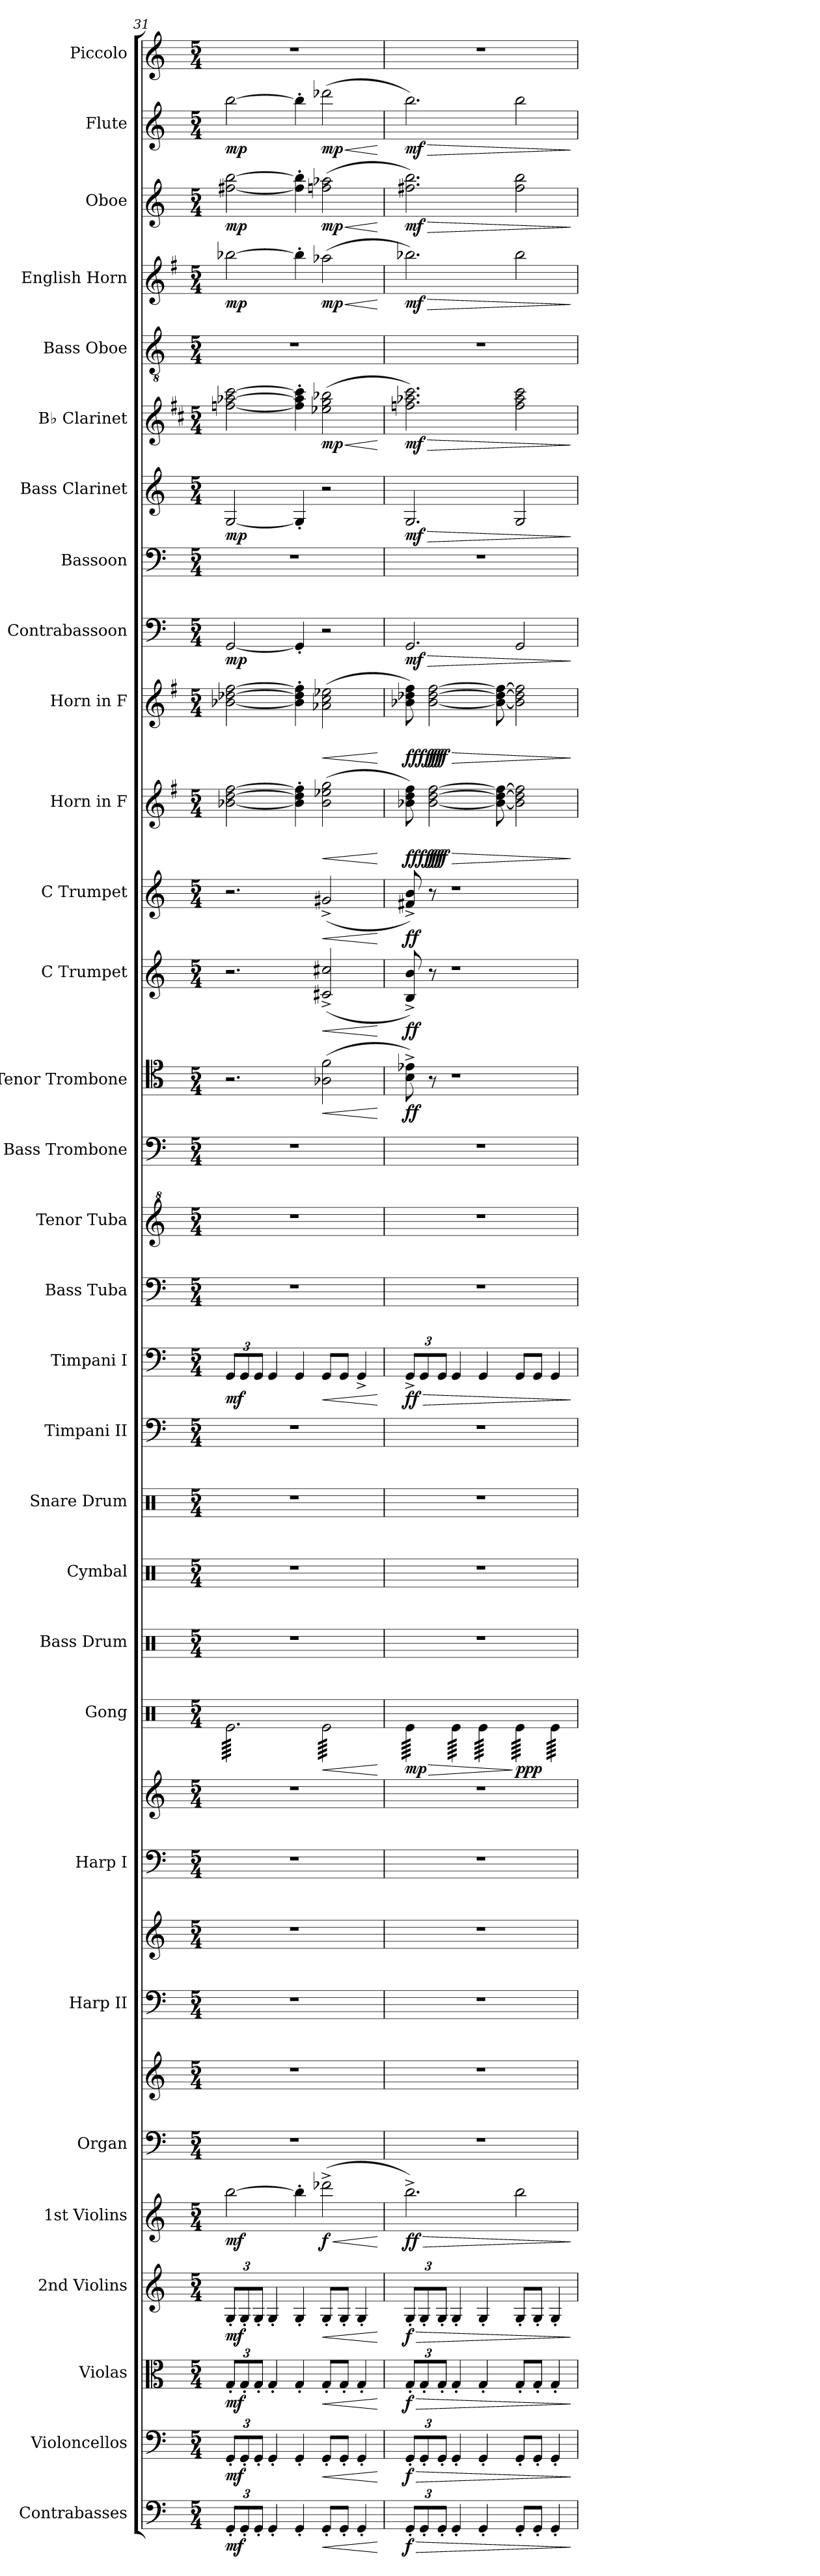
**kern	**dynam	**kern	**dynam	**kern	**dynam	**kern	**dynam	**kern	**dynam	**kern	**kern	**kern	**kern	**kern	**kern	**kern	**dynam	**kern	**kern	**kern	**kern	**kern	**dynam	**kern	**kern	**kern	**kern	**dynam	**kern	**dynam	**kern	**dynam	**kern	**dynam	**kern	**dynam	**kern	**dynam	**kern	**kern	**dynam	**kern	**dynam	**kern	**kern	**dynam	**kern	**dynam	**kern	**dynam	**kern
*part31	*part31	*part30	*part30	*part29	*part29	*part28	*part28	*part27	*part27	*part26	*part26	*part25	*part25	*part24	*part24	*part23	*part23	*part22	*part21	*part20	*part19	*part18	*part18	*part17	*part16	*part15	*part14	*part14	*part13	*part13	*part12	*part12	*part11	*part11	*part10	*part10	*part9	*part9	*part8	*part7	*part7	*part6	*part6	*part5	*part4	*part4	*part3	*part3	*part2	*part2	*part1
*staff34	*staff34	*staff33	*staff33	*staff32	*staff32	*staff31	*staff31	*staff30	*staff30	*staff29	*staff28	*staff27	*staff26	*staff25	*staff24	*staff23	*staff23	*staff22	*staff21	*staff20	*staff19	*staff18	*staff18	*staff17	*staff16	*staff15	*staff14	*staff14	*staff13	*staff13	*staff12	*staff12	*staff11	*staff11	*staff10	*staff10	*staff9	*staff9	*staff8	*staff7	*staff7	*staff6	*staff6	*staff5	*staff4	*staff4	*staff3	*staff3	*staff2	*staff2	*staff1
*I"Contrabasses	*	*I"Violoncellos	*	*I"Violas	*	*I"2nd Violins	*	*I"1st Violins	*	*I"Organ	*	*I"Harp II	*	*I"Harp I	*	*I"Gong	*	*I"Bass Drum	*I"Cymbal	*I"Snare Drum	*I"Timpani II	*I"Timpani I	*	*I"Bass Tuba	*I"Tenor Tuba	*I"Bass Trombone	*I"Tenor Trombone	*	*I"C Trumpet	*	*I"C Trumpet	*	*I"Horn in F	*	*I"Horn in F	*	*I"Contrabassoon	*	*I"Bassoon	*I"Bass Clarinet	*	*I"B♭ Clarinet	*	*I"Bass Oboe	*I"English Horn	*	*I"Oboe	*	*I"Flute	*	*I"Piccolo
*I'Cbs.	*	*I'Vcs.	*	*I'Vlas.	*	*I'Vlns.	*	*I'Vlns.	*	*I'Org.	*	*I'Hrp.	*	*I'Hrp.	*	*	*	*I'B. Dr.	*I'Cym.	*I'Sn. Dr.	*I'Timp.	*I'Timp.	*	*I'Tba.	*	*I'B. Tbn.	*I'T. Tbn.	*	*I'C Tpt.	*	*I'C Tpt.	*	*	*	*	*	*I'Cbsn.	*	*I'Bsn.	*I'B. Cl.	*	*I'B♭ Cl.	*	*	*I'E. Hn.	*	*I'Ob.	*	*I'Fl.	*	*I'Picc.
*clefF4	*	*clefF4	*	*clefC3	*	*clefG2	*	*clefG2	*	*clefF4	*clefG2	*clefF4	*clefG2	*clefF4	*clefG2	*clefX	*	*clefX	*clefX	*clefX	*clefF4	*clefF4	*	*clefF4	*clefG^2	*clefF4	*clefC4	*	*clefG2	*	*clefG2	*	*clefG2	*	*clefG2	*	*clefF4	*	*clefF4	*clefG2	*	*clefG2	*	*clefGv2	*clefG2	*	*clefG2	*	*clefG2	*	*clefG2
*ITrd7c12	*	*	*	*	*	*	*	*	*	*	*	*	*	*	*	*	*	*	*	*	*	*	*	*	*ITrd15c26	*	*	*	*	*	*	*	*ITrd4c7	*	*ITrd4c7	*	*ITrd7c12	*	*	*ITrd8c14	*	*ITrd1c2	*	*	*ITrd4c7	*	*	*	*	*	*ITrd-7c-12
*k[]	*	*k[]	*	*k[]	*	*k[]	*	*k[]	*	*k[]	*k[]	*k[]	*k[]	*k[]	*k[]	*k[]	*	*k[]	*k[]	*k[]	*k[]	*k[]	*	*k[]	*k[]	*k[]	*k[]	*	*k[]	*	*k[]	*	*k[]	*	*k[]	*	*k[]	*	*k[]	*k[]	*	*k[]	*	*k[]	*k[]	*	*k[]	*	*k[]	*	*k[]
*M5/4	*	*M5/4	*	*M5/4	*	*M5/4	*	*M5/4	*	*M5/4	*M5/4	*M5/4	*M5/4	*M5/4	*M5/4	*M5/4	*	*M5/4	*M5/4	*M5/4	*M5/4	*M5/4	*	*M5/4	*M5/4	*M5/4	*M5/4	*	*M5/4	*	*M5/4	*	*M5/4	*	*M5/4	*	*M5/4	*	*M5/4	*M5/4	*	*M5/4	*	*M5/4	*M5/4	*	*M5/4	*	*M5/4	*	*M5/4
*Xbrackettup	*	*Xbrackettup	*	*Xbrackettup	*	*Xbrackettup	*	*	*	*	*	*	*	*	*	*	*	*	*	*	*	*Xbrackettup	*	*	*	*	*	*	*	*	*	*	*	*	*	*	*	*	*	*	*	*	*	*	*	*	*	*	*	*	*
=31	=31	=31	=31	=31	=31	=31	=31	=31	=31	=31	=31	=31	=31	=31	=31	=31	=31	=31	=31	=31	=31	=31	=31	=31	=31	=31	=31	=31	=31	=31	=31	=31	=31	=31	=31	=31	=31	=31	=31	=31	=31	=31	=31	=31	=31	=31	=31	=31	=31	=31	=31
!	!LO:DY:b	!	!LO:DY:b	!	!LO:DY:b	!	!LO:DY:b	!	!LO:DY:b	!	!	!	!	!	!	!	!	!	!	!	!	!	!LO:DY:b	!	!	!	!	!	!	!	!	!	!	!LO:DY:b	!	!	!	!	!	!	!	!	!	!	!	!	!	!	!	!	!
!	!	!	!	!	!	!	!	!	!	!	!	!	!	!	!	!	!	!	!	!	!	!	!	!	!	!	!	!	!	!	!	!	!	!LO:DY:n=1:b	!	!	!	!	!	!	!	!	!	!	!	!	!	!	!	!	!
!	!	!	!	!	!	!	!	!	!	!	!	!	!	!	!	!	!	!	!	!	!	!	!	!	!	!	!	!	!	!	!	!	!	!LO:DY:n=2:b	!	!LO:DY:b	!	!	!	!	!	!	!	!	!	!	!	!	!	!	!
!	!	!	!	!	!	!	!	!	!	!	!	!	!	!	!	!	!	!	!	!	!	!	!	!	!	!	!	!	!	!	!	!	!	!	!	!LO:DY:n=1:b	!	!	!	!	!	!	!	!	!	!	!	!	!	!	!
!	!	!	!	!	!	!	!	!	!	!	!	!	!	!	!	!	!	!	!	!	!	!	!	!	!	!	!	!	!	!	!	!	!	!	!	!LO:DY:n=2:b	!	!LO:DY:b	!	!	!LO:DY:b	!	!LO:DY:b	!	!	!	!	!	!	!	!
!	!	!	!	!	!	!	!	!	!	!	!	!	!	!	!	!	!	!	!	!	!	!	!	!	!	!	!	!	!	!	!	!	!	!	!	!	!	!	!	!	!	!	!LO:DY:n=1:b	!	!	!	!	!	!	!	!
!	!	!	!	!	!	!	!	!	!	!	!	!	!	!	!	!	!	!	!	!	!	!	!	!	!	!	!	!	!	!	!	!	!	!	!	!	!	!	!	!	!	!	!LO:DY:n=2:b	!	!	!LO:DY:b	!	!LO:DY:b	!	!LO:DY:b	!
*	*	*	*	*	*	*	*	*	*	*	*	*	*	*	*	*tremolo	*	*	*	*	*	*	*	*	*	*	*	*	*	*	*	*	*	*	*	*	*	*	*	*	*	*	*	*	*	*	*	*	*	*	*
12GGG'/L	mf	12GG'/L	mf	12G'/L	mf	12G'/L	mf	[2bb\	mf	4%5r	4%5r	4%5r	4%5r	4%5r	4%5r	64Re\LLLL	.	4%5r	4%5r	4%5r	4%5r	12GG/L	mf	4%5r	4%5r	4%5r	2.r	.	2.r	.	2.r	.	[2e-X\ [2g\ [2b\	mf mf mf	[2e-X\ [2g-X\ [2b\	mf mf mf	[2GGG/	mp	4%5r	[2GG/	mp	[2ee-X\ [2gg-X\ [2bb\	mp mp mp	4%5r	[2ee-X\	mp	[2ff#X\ [2bb\	mp	[2bb\	mp	4%5r
.	.	.	.	.	.	.	.	.	.	.	.	.	.	.	.	64Re\	.	.	.	.	.	.	.	.	.	.	.	.	.	.	.	.	.	.	.	.	.	.	.	.	.	.	.	.	.	.	.	.	.	.	.
.	.	.	.	.	.	.	.	.	.	.	.	.	.	.	.	64Re\	.	.	.	.	.	.	.	.	.	.	.	.	.	.	.	.	.	.	.	.	.	.	.	.	.	.	.	.	.	.	.	.	.	.	.
.	.	.	.	.	.	.	.	.	.	.	.	.	.	.	.	64Re\	.	.	.	.	.	.	.	.	.	.	.	.	.	.	.	.	.	.	.	.	.	.	.	.	.	.	.	.	.	.	.	.	.	.	.
.	.	.	.	.	.	.	.	.	.	.	.	.	.	.	.	64Re\	.	.	.	.	.	.	.	.	.	.	.	.	.	.	.	.	.	.	.	.	.	.	.	.	.	.	.	.	.	.	.	.	.	.	.
.	.	.	.	.	.	.	.	.	.	.	.	.	.	.	.	64Re\	.	.	.	.	.	.	.	.	.	.	.	.	.	.	.	.	.	.	.	.	.	.	.	.	.	.	.	.	.	.	.	.	.	.	.
12GGG'/	.	12GG'/	.	12G'/	.	12G'/	.	.	.	.	.	.	.	.	.	.	.	.	.	.	.	12GG/	.	.	.	.	.	.	.	.	.	.	.	.	.	.	.	.	.	.	.	.	.	.	.	.	.	.	.	.	.
.	.	.	.	.	.	.	.	.	.	.	.	.	.	.	.	64Re\	.	.	.	.	.	.	.	.	.	.	.	.	.	.	.	.	.	.	.	.	.	.	.	.	.	.	.	.	.	.	.	.	.	.	.
.	.	.	.	.	.	.	.	.	.	.	.	.	.	.	.	64Re\	.	.	.	.	.	.	.	.	.	.	.	.	.	.	.	.	.	.	.	.	.	.	.	.	.	.	.	.	.	.	.	.	.	.	.
.	.	.	.	.	.	.	.	.	.	.	.	.	.	.	.	64Re\	.	.	.	.	.	.	.	.	.	.	.	.	.	.	.	.	.	.	.	.	.	.	.	.	.	.	.	.	.	.	.	.	.	.	.
.	.	.	.	.	.	.	.	.	.	.	.	.	.	.	.	64Re\	.	.	.	.	.	.	.	.	.	.	.	.	.	.	.	.	.	.	.	.	.	.	.	.	.	.	.	.	.	.	.	.	.	.	.
.	.	.	.	.	.	.	.	.	.	.	.	.	.	.	.	64Re\	.	.	.	.	.	.	.	.	.	.	.	.	.	.	.	.	.	.	.	.	.	.	.	.	.	.	.	.	.	.	.	.	.	.	.
12GGG'/J	.	12GG'/J	.	12G'/J	.	12G'/J	.	.	.	.	.	.	.	.	.	.	.	.	.	.	.	12GG/J	.	.	.	.	.	.	.	.	.	.	.	.	.	.	.	.	.	.	.	.	.	.	.	.	.	.	.	.	.
.	.	.	.	.	.	.	.	.	.	.	.	.	.	.	.	64Re\	.	.	.	.	.	.	.	.	.	.	.	.	.	.	.	.	.	.	.	.	.	.	.	.	.	.	.	.	.	.	.	.	.	.	.
.	.	.	.	.	.	.	.	.	.	.	.	.	.	.	.	64Re\	.	.	.	.	.	.	.	.	.	.	.	.	.	.	.	.	.	.	.	.	.	.	.	.	.	.	.	.	.	.	.	.	.	.	.
.	.	.	.	.	.	.	.	.	.	.	.	.	.	.	.	64Re\	.	.	.	.	.	.	.	.	.	.	.	.	.	.	.	.	.	.	.	.	.	.	.	.	.	.	.	.	.	.	.	.	.	.	.
.	.	.	.	.	.	.	.	.	.	.	.	.	.	.	.	64Re\	.	.	.	.	.	.	.	.	.	.	.	.	.	.	.	.	.	.	.	.	.	.	.	.	.	.	.	.	.	.	.	.	.	.	.
.	.	.	.	.	.	.	.	.	.	.	.	.	.	.	.	64Re\	.	.	.	.	.	.	.	.	.	.	.	.	.	.	.	.	.	.	.	.	.	.	.	.	.	.	.	.	.	.	.	.	.	.	.
4GGG'/	.	4GG'/	.	4G'/	.	4G'/	.	.	.	.	.	.	.	.	.	64Re\	.	.	.	.	.	4GG/	.	.	.	.	.	.	.	.	.	.	.	.	.	.	.	.	.	.	.	.	.	.	.	.	.	.	.	.	.
.	.	.	.	.	.	.	.	.	.	.	.	.	.	.	.	64Re\	.	.	.	.	.	.	.	.	.	.	.	.	.	.	.	.	.	.	.	.	.	.	.	.	.	.	.	.	.	.	.	.	.	.	.
.	.	.	.	.	.	.	.	.	.	.	.	.	.	.	.	64Re\	.	.	.	.	.	.	.	.	.	.	.	.	.	.	.	.	.	.	.	.	.	.	.	.	.	.	.	.	.	.	.	.	.	.	.
.	.	.	.	.	.	.	.	.	.	.	.	.	.	.	.	64Re\	.	.	.	.	.	.	.	.	.	.	.	.	.	.	.	.	.	.	.	.	.	.	.	.	.	.	.	.	.	.	.	.	.	.	.
.	.	.	.	.	.	.	.	.	.	.	.	.	.	.	.	64Re\	.	.	.	.	.	.	.	.	.	.	.	.	.	.	.	.	.	.	.	.	.	.	.	.	.	.	.	.	.	.	.	.	.	.	.
.	.	.	.	.	.	.	.	.	.	.	.	.	.	.	.	64Re\	.	.	.	.	.	.	.	.	.	.	.	.	.	.	.	.	.	.	.	.	.	.	.	.	.	.	.	.	.	.	.	.	.	.	.
.	.	.	.	.	.	.	.	.	.	.	.	.	.	.	.	64Re\	.	.	.	.	.	.	.	.	.	.	.	.	.	.	.	.	.	.	.	.	.	.	.	.	.	.	.	.	.	.	.	.	.	.	.
.	.	.	.	.	.	.	.	.	.	.	.	.	.	.	.	64Re\	.	.	.	.	.	.	.	.	.	.	.	.	.	.	.	.	.	.	.	.	.	.	.	.	.	.	.	.	.	.	.	.	.	.	.
.	.	.	.	.	.	.	.	.	.	.	.	.	.	.	.	64Re\	.	.	.	.	.	.	.	.	.	.	.	.	.	.	.	.	.	.	.	.	.	.	.	.	.	.	.	.	.	.	.	.	.	.	.
.	.	.	.	.	.	.	.	.	.	.	.	.	.	.	.	64Re\	.	.	.	.	.	.	.	.	.	.	.	.	.	.	.	.	.	.	.	.	.	.	.	.	.	.	.	.	.	.	.	.	.	.	.
.	.	.	.	.	.	.	.	.	.	.	.	.	.	.	.	64Re\	.	.	.	.	.	.	.	.	.	.	.	.	.	.	.	.	.	.	.	.	.	.	.	.	.	.	.	.	.	.	.	.	.	.	.
.	.	.	.	.	.	.	.	.	.	.	.	.	.	.	.	64Re\	.	.	.	.	.	.	.	.	.	.	.	.	.	.	.	.	.	.	.	.	.	.	.	.	.	.	.	.	.	.	.	.	.	.	.
.	.	.	.	.	.	.	.	.	.	.	.	.	.	.	.	64Re\	.	.	.	.	.	.	.	.	.	.	.	.	.	.	.	.	.	.	.	.	.	.	.	.	.	.	.	.	.	.	.	.	.	.	.
.	.	.	.	.	.	.	.	.	.	.	.	.	.	.	.	64Re\	.	.	.	.	.	.	.	.	.	.	.	.	.	.	.	.	.	.	.	.	.	.	.	.	.	.	.	.	.	.	.	.	.	.	.
.	.	.	.	.	.	.	.	.	.	.	.	.	.	.	.	64Re\	.	.	.	.	.	.	.	.	.	.	.	.	.	.	.	.	.	.	.	.	.	.	.	.	.	.	.	.	.	.	.	.	.	.	.
.	.	.	.	.	.	.	.	.	.	.	.	.	.	.	.	64Re\	.	.	.	.	.	.	.	.	.	.	.	.	.	.	.	.	.	.	.	.	.	.	.	.	.	.	.	.	.	.	.	.	.	.	.
4GGG'/	.	4GG'/	.	4G'/	.	4G'/	.	4bb'\]	.	.	.	.	.	.	.	64Re\	.	.	.	.	.	4GG/	.	.	.	.	.	.	.	.	.	.	4e-\]' 4g\]' 4b\]'	.	4e-\]' 4g-\]' 4b\]'	.	4GGG'/]	.	.	4GG'/]	.	4ee-\]' 4gg-\]' 4bb\]'	.	.	4ee-'\]	.	4ff#\]' 4bb\]'	.	4bb'\]	.	.
.	.	.	.	.	.	.	.	.	.	.	.	.	.	.	.	64Re\	.	.	.	.	.	.	.	.	.	.	.	.	.	.	.	.	.	.	.	.	.	.	.	.	.	.	.	.	.	.	.	.	.	.	.
.	.	.	.	.	.	.	.	.	.	.	.	.	.	.	.	64Re\	.	.	.	.	.	.	.	.	.	.	.	.	.	.	.	.	.	.	.	.	.	.	.	.	.	.	.	.	.	.	.	.	.	.	.
.	.	.	.	.	.	.	.	.	.	.	.	.	.	.	.	64Re\	.	.	.	.	.	.	.	.	.	.	.	.	.	.	.	.	.	.	.	.	.	.	.	.	.	.	.	.	.	.	.	.	.	.	.
.	.	.	.	.	.	.	.	.	.	.	.	.	.	.	.	64Re\	.	.	.	.	.	.	.	.	.	.	.	.	.	.	.	.	.	.	.	.	.	.	.	.	.	.	.	.	.	.	.	.	.	.	.
.	.	.	.	.	.	.	.	.	.	.	.	.	.	.	.	64Re\	.	.	.	.	.	.	.	.	.	.	.	.	.	.	.	.	.	.	.	.	.	.	.	.	.	.	.	.	.	.	.	.	.	.	.
.	.	.	.	.	.	.	.	.	.	.	.	.	.	.	.	64Re\	.	.	.	.	.	.	.	.	.	.	.	.	.	.	.	.	.	.	.	.	.	.	.	.	.	.	.	.	.	.	.	.	.	.	.
.	.	.	.	.	.	.	.	.	.	.	.	.	.	.	.	64Re\	.	.	.	.	.	.	.	.	.	.	.	.	.	.	.	.	.	.	.	.	.	.	.	.	.	.	.	.	.	.	.	.	.	.	.
.	.	.	.	.	.	.	.	.	.	.	.	.	.	.	.	64Re\	.	.	.	.	.	.	.	.	.	.	.	.	.	.	.	.	.	.	.	.	.	.	.	.	.	.	.	.	.	.	.	.	.	.	.
.	.	.	.	.	.	.	.	.	.	.	.	.	.	.	.	64Re\	.	.	.	.	.	.	.	.	.	.	.	.	.	.	.	.	.	.	.	.	.	.	.	.	.	.	.	.	.	.	.	.	.	.	.
.	.	.	.	.	.	.	.	.	.	.	.	.	.	.	.	64Re\	.	.	.	.	.	.	.	.	.	.	.	.	.	.	.	.	.	.	.	.	.	.	.	.	.	.	.	.	.	.	.	.	.	.	.
.	.	.	.	.	.	.	.	.	.	.	.	.	.	.	.	64Re\	.	.	.	.	.	.	.	.	.	.	.	.	.	.	.	.	.	.	.	.	.	.	.	.	.	.	.	.	.	.	.	.	.	.	.
.	.	.	.	.	.	.	.	.	.	.	.	.	.	.	.	64Re\	.	.	.	.	.	.	.	.	.	.	.	.	.	.	.	.	.	.	.	.	.	.	.	.	.	.	.	.	.	.	.	.	.	.	.
.	.	.	.	.	.	.	.	.	.	.	.	.	.	.	.	64Re\	.	.	.	.	.	.	.	.	.	.	.	.	.	.	.	.	.	.	.	.	.	.	.	.	.	.	.	.	.	.	.	.	.	.	.
.	.	.	.	.	.	.	.	.	.	.	.	.	.	.	.	64Re\	.	.	.	.	.	.	.	.	.	.	.	.	.	.	.	.	.	.	.	.	.	.	.	.	.	.	.	.	.	.	.	.	.	.	.
.	.	.	.	.	.	.	.	.	.	.	.	.	.	.	.	64Re\JJJJ	.	.	.	.	.	.	.	.	.	.	.	.	.	.	.	.	.	.	.	.	.	.	.	.	.	.	.	.	.	.	.	.	.	.	.
!	!LO:HP:b	!	!LO:HP:b	!	!LO:HP:b	!	!LO:HP:b	!	!LO:HP:b	!	!	!	!	!	!	!	!LO:HP:b	!	!	!	!	!	!LO:HP:b	!	!	!	!	!LO:HP:b	!	!LO:HP:b	!	!LO:HP:b	!	!LO:HP:b	!	!LO:HP:b	!	!	!	!	!	!	!LO:HP:b	!	!	!LO:HP:b	!	!LO:HP:b	!	!LO:HP:b	!
!	!	!	!	!	!	!	!	!	!LO:DY:n=1:b	!	!	!	!	!	!	!	!	!	!	!	!	!	!	!	!	!	!	!LO:DY:n=1:b	!	!	!	!	!	!	!	!	!	!	!	!	!	!	!	!	!	!	!	!	!	!	!
!	!	!	!	!	!	!	!	!	!	!	!	!	!	!	!	!	!	!	!	!	!	!	!	!	!	!	!	!LO:DY:n=2:b	!	!LO:DY:n=1:b	!	!	!	!	!	!	!	!	!	!	!	!	!	!	!	!	!	!	!	!	!
!	!	!	!	!	!	!	!	!	!	!	!	!	!	!	!	!	!	!	!	!	!	!	!	!	!	!	!	!	!	!LO:DY:n=2:b	!	!LO:DY:n=1:b	!	!	!	!	!	!	!	!	!	!	!	!	!	!	!	!	!	!	!
!	!	!	!	!	!	!	!	!	!	!	!	!	!	!	!	!	!	!	!	!	!	!	!	!	!	!	!	!	!	!	!	!LO:DY:n=2:b	!	!	!	!	!	!	!	!	!	!	!LO:DY:n=3:b	!	!	!LO:DY:n=1:b	!	!LO:DY:n=1:b	!	!LO:DY:n=1:b	!
8GGG'/L	<	8GG'/L	<	8G'/L	<	8G'/L	<	(2ddd-X^\	< f	.	.	.	.	.	.	64Re\LLLL	<	.	.	.	.	8GG/L	<	.	.	.	(2A-X\ 2f\	< mf mf	(2c#X/^ 2cc#X/^	< mf mf	(2g#X^/	< mf mf	(2e-\ 2a-X\ 2cc\	<	(2d-X\ 2f\ 2a-X\	<	2r	.	.	2r	.	(2dd-X\ 2ff\ 2aa-X\	< mp	.	(2dd-X\	< mp	(2ffn\ 2aa-X\	< mp	(2ddd-X\	< mp	.
.	.	.	.	.	.	.	.	.	.	.	.	.	.	.	.	64Re\	.	.	.	.	.	.	.	.	.	.	.	.	.	.	.	.	.	.	.	.	.	.	.	.	.	.	.	.	.	.	.	.	.	.	.
.	.	.	.	.	.	.	.	.	.	.	.	.	.	.	.	64Re\	.	.	.	.	.	.	.	.	.	.	.	.	.	.	.	.	.	.	.	.	.	.	.	.	.	.	.	.	.	.	.	.	.	.	.
.	.	.	.	.	.	.	.	.	.	.	.	.	.	.	.	64Re\	.	.	.	.	.	.	.	.	.	.	.	.	.	.	.	.	.	.	.	.	.	.	.	.	.	.	.	.	.	.	.	.	.	.	.
.	.	.	.	.	.	.	.	.	.	.	.	.	.	.	.	64Re\	.	.	.	.	.	.	.	.	.	.	.	.	.	.	.	.	.	.	.	.	.	.	.	.	.	.	.	.	.	.	.	.	.	.	.
.	.	.	.	.	.	.	.	.	.	.	.	.	.	.	.	64Re\	.	.	.	.	.	.	.	.	.	.	.	.	.	.	.	.	.	.	.	.	.	.	.	.	.	.	.	.	.	.	.	.	.	.	.
.	.	.	.	.	.	.	.	.	.	.	.	.	.	.	.	64Re\	.	.	.	.	.	.	.	.	.	.	.	.	.	.	.	.	.	.	.	.	.	.	.	.	.	.	.	.	.	.	.	.	.	.	.
.	.	.	.	.	.	.	.	.	.	.	.	.	.	.	.	64Re\	.	.	.	.	.	.	.	.	.	.	.	.	.	.	.	.	.	.	.	.	.	.	.	.	.	.	.	.	.	.	.	.	.	.	.
8GGG'/J	.	8GG'/J	.	8G'/J	.	8G'/J	.	.	.	.	.	.	.	.	.	64Re\	.	.	.	.	.	8GG/J	.	.	.	.	.	.	.	.	.	.	.	.	.	.	.	.	.	.	.	.	.	.	.	.	.	.	.	.	.
.	.	.	.	.	.	.	.	.	.	.	.	.	.	.	.	64Re\	.	.	.	.	.	.	.	.	.	.	.	.	.	.	.	.	.	.	.	.	.	.	.	.	.	.	.	.	.	.	.	.	.	.	.
.	.	.	.	.	.	.	.	.	.	.	.	.	.	.	.	64Re\	.	.	.	.	.	.	.	.	.	.	.	.	.	.	.	.	.	.	.	.	.	.	.	.	.	.	.	.	.	.	.	.	.	.	.
.	.	.	.	.	.	.	.	.	.	.	.	.	.	.	.	64Re\	.	.	.	.	.	.	.	.	.	.	.	.	.	.	.	.	.	.	.	.	.	.	.	.	.	.	.	.	.	.	.	.	.	.	.
.	.	.	.	.	.	.	.	.	.	.	.	.	.	.	.	64Re\	.	.	.	.	.	.	.	.	.	.	.	.	.	.	.	.	.	.	.	.	.	.	.	.	.	.	.	.	.	.	.	.	.	.	.
.	.	.	.	.	.	.	.	.	.	.	.	.	.	.	.	64Re\	.	.	.	.	.	.	.	.	.	.	.	.	.	.	.	.	.	.	.	.	.	.	.	.	.	.	.	.	.	.	.	.	.	.	.
.	.	.	.	.	.	.	.	.	.	.	.	.	.	.	.	64Re\	.	.	.	.	.	.	.	.	.	.	.	.	.	.	.	.	.	.	.	.	.	.	.	.	.	.	.	.	.	.	.	.	.	.	.
.	.	.	.	.	.	.	.	.	.	.	.	.	.	.	.	64Re\	.	.	.	.	.	.	.	.	.	.	.	.	.	.	.	.	.	.	.	.	.	.	.	.	.	.	.	.	.	.	.	.	.	.	.
4GGG'/	.	4GG'/	.	4G'/	.	4G'/	.	.	.	.	.	.	.	.	.	64Re\	.	.	.	.	.	4GG^/	.	.	.	.	.	.	.	.	.	.	.	.	.	.	.	.	.	.	.	.	.	.	.	.	.	.	.	.	.
.	.	.	.	.	.	.	.	.	.	.	.	.	.	.	.	64Re\	.	.	.	.	.	.	.	.	.	.	.	.	.	.	.	.	.	.	.	.	.	.	.	.	.	.	.	.	.	.	.	.	.	.	.
.	.	.	.	.	.	.	.	.	.	.	.	.	.	.	.	64Re\	.	.	.	.	.	.	.	.	.	.	.	.	.	.	.	.	.	.	.	.	.	.	.	.	.	.	.	.	.	.	.	.	.	.	.
.	.	.	.	.	.	.	.	.	.	.	.	.	.	.	.	64Re\	.	.	.	.	.	.	.	.	.	.	.	.	.	.	.	.	.	.	.	.	.	.	.	.	.	.	.	.	.	.	.	.	.	.	.
.	.	.	.	.	.	.	.	.	.	.	.	.	.	.	.	64Re\	.	.	.	.	.	.	.	.	.	.	.	.	.	.	.	.	.	.	.	.	.	.	.	.	.	.	.	.	.	.	.	.	.	.	.
.	.	.	.	.	.	.	.	.	.	.	.	.	.	.	.	64Re\	.	.	.	.	.	.	.	.	.	.	.	.	.	.	.	.	.	.	.	.	.	.	.	.	.	.	.	.	.	.	.	.	.	.	.
.	.	.	.	.	.	.	.	.	.	.	.	.	.	.	.	64Re\	.	.	.	.	.	.	.	.	.	.	.	.	.	.	.	.	.	.	.	.	.	.	.	.	.	.	.	.	.	.	.	.	.	.	.
.	.	.	.	.	.	.	.	.	.	.	.	.	.	.	.	64Re\	.	.	.	.	.	.	.	.	.	.	.	.	.	.	.	.	.	.	.	.	.	.	.	.	.	.	.	.	.	.	.	.	.	.	.
.	.	.	.	.	.	.	.	.	.	.	.	.	.	.	.	64Re\	.	.	.	.	.	.	.	.	.	.	.	.	.	.	.	.	.	.	.	.	.	.	.	.	.	.	.	.	.	.	.	.	.	.	.
.	.	.	.	.	.	.	.	.	.	.	.	.	.	.	.	64Re\	.	.	.	.	.	.	.	.	.	.	.	.	.	.	.	.	.	.	.	.	.	.	.	.	.	.	.	.	.	.	.	.	.	.	.
.	.	.	.	.	.	.	.	.	.	.	.	.	.	.	.	64Re\	.	.	.	.	.	.	.	.	.	.	.	.	.	.	.	.	.	.	.	.	.	.	.	.	.	.	.	.	.	.	.	.	.	.	.
.	.	.	.	.	.	.	.	.	.	.	.	.	.	.	.	64Re\	.	.	.	.	.	.	.	.	.	.	.	.	.	.	.	.	.	.	.	.	.	.	.	.	.	.	.	.	.	.	.	.	.	.	.
.	.	.	.	.	.	.	.	.	.	.	.	.	.	.	.	64Re\	.	.	.	.	.	.	.	.	.	.	.	.	.	.	.	.	.	.	.	.	.	.	.	.	.	.	.	.	.	.	.	.	.	.	.
.	.	.	.	.	.	.	.	.	.	.	.	.	.	.	.	64Re\	.	.	.	.	.	.	.	.	.	.	.	.	.	.	.	.	.	.	.	.	.	.	.	.	.	.	.	.	.	.	.	.	.	.	.
.	.	.	.	.	.	.	.	.	.	.	.	.	.	.	.	64Re\	.	.	.	.	.	.	.	.	.	.	.	.	.	.	.	.	.	.	.	.	.	.	.	.	.	.	.	.	.	.	.	.	.	.	.
.	.	.	.	.	.	.	.	.	.	.	.	.	.	.	.	64Re\JJJJ	.	.	.	.	.	.	.	.	.	.	.	.	.	.	.	.	.	.	.	.	.	.	.	.	.	.	.	.	.	.	.	.	.	.	.
.	[	.	[	.	[	.	[	.	[	.	.	.	.	.	.	.	[	.	.	.	.	.	[	.	.	.	.	[	.	[	.	[	.	[	.	[	.	.	.	.	.	.	[	.	.	[	.	[	.	[	.
=32	=32	=32	=32	=32	=32	=32	=32	=32	=32	=32	=32	=32	=32	=32	=32	=32	=32	=32	=32	=32	=32	=32	=32	=32	=32	=32	=32	=32	=32	=32	=32	=32	=32	=32	=32	=32	=32	=32	=32	=32	=32	=32	=32	=32	=32	=32	=32	=32	=32	=32	=32
!	!LO:HP:b	!	!LO:HP:b	!	!LO:HP:b	!	!LO:HP:b	!	!LO:HP:b	!	!	!	!	!	!	!	!LO:HP:b	!	!	!	!	!	!LO:HP:b	!	!	!	!	!	!	!	!	!	!	!	!	!	!	!LO:HP:b	!	!	!LO:HP:b	!	!LO:HP:b	!	!	!LO:HP:b	!	!LO:HP:b	!	!LO:HP:b	!
!	!LO:DY:n=1:b	!	!LO:DY:n=1:b	!	!LO:DY:n=1:b	!	!LO:DY:n=1:b	!	!LO:DY:n=1:b	!	!	!	!	!	!	!	!LO:DY:n=1:b	!	!	!	!	!	!LO:DY:n=1:b	!	!	!	!	!LO:DY:b	!	!	!	!	!	!	!	!	!	!	!	!	!	!	!	!	!	!	!	!	!	!	!
!	!	!	!	!	!	!	!	!	!	!	!	!	!	!	!	!	!	!	!	!	!	!	!	!	!	!	!	!LO:DY:n=1:b	!	!LO:DY:b	!	!	!	!	!	!	!	!	!	!	!	!	!	!	!	!	!	!	!	!	!
!	!	!	!	!	!	!	!	!	!	!	!	!	!	!	!	!	!	!	!	!	!	!	!	!	!	!	!	!	!	!LO:DY:n=1:b	!	!LO:DY:b	!	!	!	!	!	!	!	!	!	!	!	!	!	!	!	!	!	!	!
!	!	!	!	!	!	!	!	!	!	!	!	!	!	!	!	!	!	!	!	!	!	!	!	!	!	!	!	!	!	!	!	!LO:DY:n=1:b	!	!LO:DY:b	!	!	!	!	!	!	!	!	!	!	!	!	!	!	!	!	!
!	!	!	!	!	!	!	!	!	!	!	!	!	!	!	!	!	!	!	!	!	!	!	!	!	!	!	!	!	!	!	!	!	!	!LO:DY:n=1:b	!	!	!	!	!	!	!	!	!	!	!	!	!	!	!	!	!
!	!	!	!	!	!	!	!	!	!	!	!	!	!	!	!	!	!	!	!	!	!	!	!	!	!	!	!	!	!	!	!	!	!	!LO:DY:n=2:b	!	!LO:DY:b	!	!	!	!	!	!	!	!	!	!	!	!	!	!	!
!	!	!	!	!	!	!	!	!	!	!	!	!	!	!	!	!	!	!	!	!	!	!	!	!	!	!	!	!	!	!	!	!	!	!	!	!LO:DY:n=1:b	!	!	!	!	!	!	!	!	!	!	!	!	!	!	!
!	!	!	!	!	!	!	!	!	!	!	!	!	!	!	!	!	!	!	!	!	!	!	!	!	!	!	!	!	!	!	!	!	!	!	!	!LO:DY:n=2:b	!	!LO:DY:n=1:b	!	!	!LO:DY:n=1:b	!	!LO:DY:n=1:b	!	!	!LO:DY:n=1:b	!	!LO:DY:n=1:b	!	!LO:DY:n=1:b	!
12GGG'/L	> f	12GG'/L	> f	12G'/L	> f	12G'/L	> f	2.bb^\)	> ff	4%5r	4%5r	4%5r	4%5r	4%5r	4%5r	64Re\LLLL	> mp	4%5r	4%5r	4%5r	4%5r	12GG^/L	> ff	4%5r	4%5r	4%5r	8B\^ 8e-X\^)	f f	8B/^ 8b/^)	f f	8f#X/^ 8b/^)	f f	8e-X\ 8g\ 8b\)	ff ff ff	8e-X\ 8g-X\ 8b\)	ff ff ff	2.GGG/	> mf	4%5r	2.GG/	> mf	2.ee-X\ 2.gg-X\ 2.bb\)	> mf	4%5r	2.ee-X\)	> mf	2.ff#X\ 2.bb\)	> mf	2.bb\)	> mf	4%5r
.	.	.	.	.	.	.	.	.	.	.	.	.	.	.	.	64Re\	.	.	.	.	.	.	.	.	.	.	.	.	.	.	.	.	.	.	.	.	.	.	.	.	.	.	.	.	.	.	.	.	.	.	.
.	.	.	.	.	.	.	.	.	.	.	.	.	.	.	.	64Re\	.	.	.	.	.	.	.	.	.	.	.	.	.	.	.	.	.	.	.	.	.	.	.	.	.	.	.	.	.	.	.	.	.	.	.
.	.	.	.	.	.	.	.	.	.	.	.	.	.	.	.	64Re\	.	.	.	.	.	.	.	.	.	.	.	.	.	.	.	.	.	.	.	.	.	.	.	.	.	.	.	.	.	.	.	.	.	.	.
.	.	.	.	.	.	.	.	.	.	.	.	.	.	.	.	64Re\	.	.	.	.	.	.	.	.	.	.	.	.	.	.	.	.	.	.	.	.	.	.	.	.	.	.	.	.	.	.	.	.	.	.	.
.	.	.	.	.	.	.	.	.	.	.	.	.	.	.	.	64Re\	.	.	.	.	.	.	.	.	.	.	.	.	.	.	.	.	.	.	.	.	.	.	.	.	.	.	.	.	.	.	.	.	.	.	.
12GGG'/	.	12GG'/	.	12G'/	.	12G'/	.	.	.	.	.	.	.	.	.	.	.	.	.	.	.	12GG/	.	.	.	.	.	.	.	.	.	.	.	.	.	.	.	.	.	.	.	.	.	.	.	.	.	.	.	.	.
.	.	.	.	.	.	.	.	.	.	.	.	.	.	.	.	64Re\	.	.	.	.	.	.	.	.	.	.	.	.	.	.	.	.	.	.	.	.	.	.	.	.	.	.	.	.	.	.	.	.	.	.	.
.	.	.	.	.	.	.	.	.	.	.	.	.	.	.	.	64Re\	.	.	.	.	.	.	.	.	.	.	.	.	.	.	.	.	.	.	.	.	.	.	.	.	.	.	.	.	.	.	.	.	.	.	.
!	!	!	!	!	!	!	!	!	!	!	!	!	!	!	!	!	!	!	!	!	!	!	!	!	!	!	!	!	!	!	!	!	!	!LO:HP:b	!	!LO:HP:b	!	!	!	!	!	!	!	!	!	!	!	!	!	!	!
!	!	!	!	!	!	!	!	!	!	!	!	!	!	!	!	!	!	!	!	!	!	!	!	!	!	!	!	!	!	!	!	!	!	!LO:DY:n=3:b	!	!	!	!	!	!	!	!	!	!	!	!	!	!	!	!	!
!	!	!	!	!	!	!	!	!	!	!	!	!	!	!	!	!	!	!	!	!	!	!	!	!	!	!	!	!	!	!	!	!	!	!LO:DY:n=4:b	!	!	!	!	!	!	!	!	!	!	!	!	!	!	!	!	!
!	!	!	!	!	!	!	!	!	!	!	!	!	!	!	!	!	!	!	!	!	!	!	!	!	!	!	!	!	!	!	!	!	!	!LO:DY:n=5:b	!	!LO:DY:n=3:b	!	!	!	!	!	!	!	!	!	!	!	!	!	!	!
!	!	!	!	!	!	!	!	!	!	!	!	!	!	!	!	!	!	!	!	!	!	!	!	!	!	!	!	!	!	!	!	!	!	!	!	!LO:DY:n=4:b	!	!	!	!	!	!	!	!	!	!	!	!	!	!	!
!	!	!	!	!	!	!	!	!	!	!	!	!	!	!	!	!	!	!	!	!	!	!	!	!	!	!	!	!	!	!	!	!	!	!	!	!LO:DY:n=5:b	!	!	!	!	!	!	!	!	!	!	!	!	!	!	!
.	.	.	.	.	.	.	.	.	.	.	.	.	.	.	.	64Re\	.	.	.	.	.	.	.	.	.	.	8r	.	8r	.	8r	.	[2e-\ [2g\ [2b\	> f f f	[2e-\ [2g-\ [2b\	> f f f	.	.	.	.	.	.	.	.	.	.	.	.	.	.	.
.	.	.	.	.	.	.	.	.	.	.	.	.	.	.	.	64Re\	.	.	.	.	.	.	.	.	.	.	.	.	.	.	.	.	.	.	.	.	.	.	.	.	.	.	.	.	.	.	.	.	.	.	.
.	.	.	.	.	.	.	.	.	.	.	.	.	.	.	.	64Re\	.	.	.	.	.	.	.	.	.	.	.	.	.	.	.	.	.	.	.	.	.	.	.	.	.	.	.	.	.	.	.	.	.	.	.
12GGG'/J	.	12GG'/J	.	12G'/J	.	12G'/J	.	.	.	.	.	.	.	.	.	.	.	.	.	.	.	12GG/J	.	.	.	.	.	.	.	.	.	.	.	.	.	.	.	.	.	.	.	.	.	.	.	.	.	.	.	.	.
.	.	.	.	.	.	.	.	.	.	.	.	.	.	.	.	64Re\	.	.	.	.	.	.	.	.	.	.	.	.	.	.	.	.	.	.	.	.	.	.	.	.	.	.	.	.	.	.	.	.	.	.	.
.	.	.	.	.	.	.	.	.	.	.	.	.	.	.	.	64Re\	.	.	.	.	.	.	.	.	.	.	.	.	.	.	.	.	.	.	.	.	.	.	.	.	.	.	.	.	.	.	.	.	.	.	.
.	.	.	.	.	.	.	.	.	.	.	.	.	.	.	.	64Re\	.	.	.	.	.	.	.	.	.	.	.	.	.	.	.	.	.	.	.	.	.	.	.	.	.	.	.	.	.	.	.	.	.	.	.
.	.	.	.	.	.	.	.	.	.	.	.	.	.	.	.	64Re\	.	.	.	.	.	.	.	.	.	.	.	.	.	.	.	.	.	.	.	.	.	.	.	.	.	.	.	.	.	.	.	.	.	.	.
.	.	.	.	.	.	.	.	.	.	.	.	.	.	.	.	64Re\JJJJ	.	.	.	.	.	.	.	.	.	.	.	.	.	.	.	.	.	.	.	.	.	.	.	.	.	.	.	.	.	.	.	.	.	.	.
4GGG'/	.	4GG'/	.	4G'/	.	4G'/	.	.	.	.	.	.	.	.	.	64Re\LLLL	.	.	.	.	.	4GG/	.	.	.	.	1r	.	1r	.	1r	.	.	.	.	.	.	.	.	.	.	.	.	.	.	.	.	.	.	.	.
.	.	.	.	.	.	.	.	.	.	.	.	.	.	.	.	64Re\	.	.	.	.	.	.	.	.	.	.	.	.	.	.	.	.	.	.	.	.	.	.	.	.	.	.	.	.	.	.	.	.	.	.	.
.	.	.	.	.	.	.	.	.	.	.	.	.	.	.	.	64Re\	.	.	.	.	.	.	.	.	.	.	.	.	.	.	.	.	.	.	.	.	.	.	.	.	.	.	.	.	.	.	.	.	.	.	.
.	.	.	.	.	.	.	.	.	.	.	.	.	.	.	.	64Re\	.	.	.	.	.	.	.	.	.	.	.	.	.	.	.	.	.	.	.	.	.	.	.	.	.	.	.	.	.	.	.	.	.	.	.
.	.	.	.	.	.	.	.	.	.	.	.	.	.	.	.	64Re\	.	.	.	.	.	.	.	.	.	.	.	.	.	.	.	.	.	.	.	.	.	.	.	.	.	.	.	.	.	.	.	.	.	.	.
.	.	.	.	.	.	.	.	.	.	.	.	.	.	.	.	64Re\	.	.	.	.	.	.	.	.	.	.	.	.	.	.	.	.	.	.	.	.	.	.	.	.	.	.	.	.	.	.	.	.	.	.	.
.	.	.	.	.	.	.	.	.	.	.	.	.	.	.	.	64Re\	.	.	.	.	.	.	.	.	.	.	.	.	.	.	.	.	.	.	.	.	.	.	.	.	.	.	.	.	.	.	.	.	.	.	.
.	.	.	.	.	.	.	.	.	.	.	.	.	.	.	.	64Re\	.	.	.	.	.	.	.	.	.	.	.	.	.	.	.	.	.	.	.	.	.	.	.	.	.	.	.	.	.	.	.	.	.	.	.
.	.	.	.	.	.	.	.	.	.	.	.	.	.	.	.	64Re\	.	.	.	.	.	.	.	.	.	.	.	.	.	.	.	.	.	.	.	.	.	.	.	.	.	.	.	.	.	.	.	.	.	.	.
.	.	.	.	.	.	.	.	.	.	.	.	.	.	.	.	64Re\	.	.	.	.	.	.	.	.	.	.	.	.	.	.	.	.	.	.	.	.	.	.	.	.	.	.	.	.	.	.	.	.	.	.	.
.	.	.	.	.	.	.	.	.	.	.	.	.	.	.	.	64Re\	.	.	.	.	.	.	.	.	.	.	.	.	.	.	.	.	.	.	.	.	.	.	.	.	.	.	.	.	.	.	.	.	.	.	.
.	.	.	.	.	.	.	.	.	.	.	.	.	.	.	.	64Re\	.	.	.	.	.	.	.	.	.	.	.	.	.	.	.	.	.	.	.	.	.	.	.	.	.	.	.	.	.	.	.	.	.	.	.
.	.	.	.	.	.	.	.	.	.	.	.	.	.	.	.	64Re\	.	.	.	.	.	.	.	.	.	.	.	.	.	.	.	.	.	.	.	.	.	.	.	.	.	.	.	.	.	.	.	.	.	.	.
.	.	.	.	.	.	.	.	.	.	.	.	.	.	.	.	64Re\	.	.	.	.	.	.	.	.	.	.	.	.	.	.	.	.	.	.	.	.	.	.	.	.	.	.	.	.	.	.	.	.	.	.	.
.	.	.	.	.	.	.	.	.	.	.	.	.	.	.	.	64Re\	.	.	.	.	.	.	.	.	.	.	.	.	.	.	.	.	.	.	.	.	.	.	.	.	.	.	.	.	.	.	.	.	.	.	.
.	.	.	.	.	.	.	.	.	.	.	.	.	.	.	.	64Re\JJJJ	.	.	.	.	.	.	.	.	.	.	.	.	.	.	.	.	.	.	.	.	.	.	.	.	.	.	.	.	.	.	.	.	.	.	.
4GGG'/	.	4GG'/	.	4G'/	.	4G'/	.	.	.	.	.	.	.	.	.	64Re\LLLL	.	.	.	.	.	4GG/	.	.	.	.	.	.	.	.	.	.	.	.	.	.	.	.	.	.	.	.	.	.	.	.	.	.	.	.	.
.	.	.	.	.	.	.	.	.	.	.	.	.	.	.	.	64Re\	.	.	.	.	.	.	.	.	.	.	.	.	.	.	.	.	.	.	.	.	.	.	.	.	.	.	.	.	.	.	.	.	.	.	.
.	.	.	.	.	.	.	.	.	.	.	.	.	.	.	.	64Re\	.	.	.	.	.	.	.	.	.	.	.	.	.	.	.	.	.	.	.	.	.	.	.	.	.	.	.	.	.	.	.	.	.	.	.
.	.	.	.	.	.	.	.	.	.	.	.	.	.	.	.	64Re\	.	.	.	.	.	.	.	.	.	.	.	.	.	.	.	.	.	.	.	.	.	.	.	.	.	.	.	.	.	.	.	.	.	.	.
.	.	.	.	.	.	.	.	.	.	.	.	.	.	.	.	64Re\	.	.	.	.	.	.	.	.	.	.	.	.	.	.	.	.	.	.	.	.	.	.	.	.	.	.	.	.	.	.	.	.	.	.	.
.	.	.	.	.	.	.	.	.	.	.	.	.	.	.	.	64Re\	.	.	.	.	.	.	.	.	.	.	.	.	.	.	.	.	.	.	.	.	.	.	.	.	.	.	.	.	.	.	.	.	.	.	.
.	.	.	.	.	.	.	.	.	.	.	.	.	.	.	.	64Re\	.	.	.	.	.	.	.	.	.	.	.	.	.	.	.	.	.	.	.	.	.	.	.	.	.	.	.	.	.	.	.	.	.	.	.
.	.	.	.	.	.	.	.	.	.	.	.	.	.	.	.	64Re\	.	.	.	.	.	.	.	.	.	.	.	.	.	.	.	.	.	.	.	.	.	.	.	.	.	.	.	.	.	.	.	.	.	.	.
.	.	.	.	.	.	.	.	.	.	.	.	.	.	.	.	64Re\	.	.	.	.	.	.	.	.	.	.	.	.	.	.	.	.	8e-\_ 8g\_ 8b\_	.	8e-\_ 8g-\_ 8b\_	.	.	.	.	.	.	.	.	.	.	.	.	.	.	.	.
.	.	.	.	.	.	.	.	.	.	.	.	.	.	.	.	64Re\	.	.	.	.	.	.	.	.	.	.	.	.	.	.	.	.	.	.	.	.	.	.	.	.	.	.	.	.	.	.	.	.	.	.	.
.	.	.	.	.	.	.	.	.	.	.	.	.	.	.	.	64Re\	.	.	.	.	.	.	.	.	.	.	.	.	.	.	.	.	.	.	.	.	.	.	.	.	.	.	.	.	.	.	.	.	.	.	.
.	.	.	.	.	.	.	.	.	.	.	.	.	.	.	.	64Re\	.	.	.	.	.	.	.	.	.	.	.	.	.	.	.	.	.	.	.	.	.	.	.	.	.	.	.	.	.	.	.	.	.	.	.
.	.	.	.	.	.	.	.	.	.	.	.	.	.	.	.	64Re\	.	.	.	.	.	.	.	.	.	.	.	.	.	.	.	.	.	.	.	.	.	.	.	.	.	.	.	.	.	.	.	.	.	.	.
.	.	.	.	.	.	.	.	.	.	.	.	.	.	.	.	64Re\	.	.	.	.	.	.	.	.	.	.	.	.	.	.	.	.	.	.	.	.	.	.	.	.	.	.	.	.	.	.	.	.	.	.	.
.	.	.	.	.	.	.	.	.	.	.	.	.	.	.	.	64Re\	.	.	.	.	.	.	.	.	.	.	.	.	.	.	.	.	.	.	.	.	.	.	.	.	.	.	.	.	.	.	.	.	.	.	.
.	.	.	.	.	.	.	.	.	.	.	.	.	.	.	.	64Re\JJJJ	.	.	.	.	.	.	.	.	.	.	.	.	.	.	.	.	.	.	.	.	.	.	.	.	.	.	.	.	.	.	.	.	.	.	.
!	!	!	!	!	!	!	!	!	!	!	!	!	!	!	!	!	!LO:DY:n=2:b	!	!	!	!	!	!	!	!	!	!	!	!	!	!	!	!	!	!	!	!	!	!	!	!	!	!	!	!	!	!	!	!	!	!
8GGG'/L	.	8GG'/L	.	8G'/L	.	8G'/L	.	2bb\	.	.	.	.	.	.	.	64Re\LLLL	] ppp	.	.	.	.	8GG/L	.	.	.	.	.	.	.	.	.	.	2e-\] 2g\] 2b\]	.	2e-\] 2g-\] 2b\]	.	2GGG/	.	.	2GG/	.	2ee-\ 2gg-\ 2bb\	.	.	2ee-\	.	2ff#\ 2bb\	.	2bb\	.	.
.	.	.	.	.	.	.	.	.	.	.	.	.	.	.	.	64Re\	.	.	.	.	.	.	.	.	.	.	.	.	.	.	.	.	.	.	.	.	.	.	.	.	.	.	.	.	.	.	.	.	.	.	.
.	.	.	.	.	.	.	.	.	.	.	.	.	.	.	.	64Re\	.	.	.	.	.	.	.	.	.	.	.	.	.	.	.	.	.	.	.	.	.	.	.	.	.	.	.	.	.	.	.	.	.	.	.
.	.	.	.	.	.	.	.	.	.	.	.	.	.	.	.	64Re\	.	.	.	.	.	.	.	.	.	.	.	.	.	.	.	.	.	.	.	.	.	.	.	.	.	.	.	.	.	.	.	.	.	.	.
.	.	.	.	.	.	.	.	.	.	.	.	.	.	.	.	64Re\	.	.	.	.	.	.	.	.	.	.	.	.	.	.	.	.	.	.	.	.	.	.	.	.	.	.	.	.	.	.	.	.	.	.	.
.	.	.	.	.	.	.	.	.	.	.	.	.	.	.	.	64Re\	.	.	.	.	.	.	.	.	.	.	.	.	.	.	.	.	.	.	.	.	.	.	.	.	.	.	.	.	.	.	.	.	.	.	.
.	.	.	.	.	.	.	.	.	.	.	.	.	.	.	.	64Re\	.	.	.	.	.	.	.	.	.	.	.	.	.	.	.	.	.	.	.	.	.	.	.	.	.	.	.	.	.	.	.	.	.	.	.
.	.	.	.	.	.	.	.	.	.	.	.	.	.	.	.	64Re\	.	.	.	.	.	.	.	.	.	.	.	.	.	.	.	.	.	.	.	.	.	.	.	.	.	.	.	.	.	.	.	.	.	.	.
8GGG'/J	.	8GG'/J	.	8G'/J	.	8G'/J	.	.	.	.	.	.	.	.	.	64Re\	.	.	.	.	.	8GG/J	.	.	.	.	.	.	.	.	.	.	.	.	.	.	.	.	.	.	.	.	.	.	.	.	.	.	.	.	.
.	.	.	.	.	.	.	.	.	.	.	.	.	.	.	.	64Re\	.	.	.	.	.	.	.	.	.	.	.	.	.	.	.	.	.	.	.	.	.	.	.	.	.	.	.	.	.	.	.	.	.	.	.
.	.	.	.	.	.	.	.	.	.	.	.	.	.	.	.	64Re\	.	.	.	.	.	.	.	.	.	.	.	.	.	.	.	.	.	.	.	.	.	.	.	.	.	.	.	.	.	.	.	.	.	.	.
.	.	.	.	.	.	.	.	.	.	.	.	.	.	.	.	64Re\	.	.	.	.	.	.	.	.	.	.	.	.	.	.	.	.	.	.	.	.	.	.	.	.	.	.	.	.	.	.	.	.	.	.	.
.	.	.	.	.	.	.	.	.	.	.	.	.	.	.	.	64Re\	.	.	.	.	.	.	.	.	.	.	.	.	.	.	.	.	.	.	.	.	.	.	.	.	.	.	.	.	.	.	.	.	.	.	.
.	.	.	.	.	.	.	.	.	.	.	.	.	.	.	.	64Re\	.	.	.	.	.	.	.	.	.	.	.	.	.	.	.	.	.	.	.	.	.	.	.	.	.	.	.	.	.	.	.	.	.	.	.
.	.	.	.	.	.	.	.	.	.	.	.	.	.	.	.	64Re\	.	.	.	.	.	.	.	.	.	.	.	.	.	.	.	.	.	.	.	.	.	.	.	.	.	.	.	.	.	.	.	.	.	.	.
.	.	.	.	.	.	.	.	.	.	.	.	.	.	.	.	64Re\JJJJ	.	.	.	.	.	.	.	.	.	.	.	.	.	.	.	.	.	.	.	.	.	.	.	.	.	.	.	.	.	.	.	.	.	.	.
4GGG'/	.	4GG'/	.	4G'/	.	4G'/	.	.	.	.	.	.	.	.	.	64Re\LLLL	.	.	.	.	.	4GG/	.	.	.	.	.	.	.	.	.	.	.	.	.	.	.	.	.	.	.	.	.	.	.	.	.	.	.	.	.
.	.	.	.	.	.	.	.	.	.	.	.	.	.	.	.	64Re\	.	.	.	.	.	.	.	.	.	.	.	.	.	.	.	.	.	.	.	.	.	.	.	.	.	.	.	.	.	.	.	.	.	.	.
.	.	.	.	.	.	.	.	.	.	.	.	.	.	.	.	64Re\	.	.	.	.	.	.	.	.	.	.	.	.	.	.	.	.	.	.	.	.	.	.	.	.	.	.	.	.	.	.	.	.	.	.	.
.	.	.	.	.	.	.	.	.	.	.	.	.	.	.	.	64Re\	.	.	.	.	.	.	.	.	.	.	.	.	.	.	.	.	.	.	.	.	.	.	.	.	.	.	.	.	.	.	.	.	.	.	.
.	.	.	.	.	.	.	.	.	.	.	.	.	.	.	.	64Re\	.	.	.	.	.	.	.	.	.	.	.	.	.	.	.	.	.	.	.	.	.	.	.	.	.	.	.	.	.	.	.	.	.	.	.
.	.	.	.	.	.	.	.	.	.	.	.	.	.	.	.	64Re\	.	.	.	.	.	.	.	.	.	.	.	.	.	.	.	.	.	.	.	.	.	.	.	.	.	.	.	.	.	.	.	.	.	.	.
.	.	.	.	.	.	.	.	.	.	.	.	.	.	.	.	64Re\	.	.	.	.	.	.	.	.	.	.	.	.	.	.	.	.	.	.	.	.	.	.	.	.	.	.	.	.	.	.	.	.	.	.	.
.	.	.	.	.	.	.	.	.	.	.	.	.	.	.	.	64Re\	.	.	.	.	.	.	.	.	.	.	.	.	.	.	.	.	.	.	.	.	.	.	.	.	.	.	.	.	.	.	.	.	.	.	.
.	.	.	.	.	.	.	.	.	.	.	.	.	.	.	.	64Re\	.	.	.	.	.	.	.	.	.	.	.	.	.	.	.	.	.	.	.	.	.	.	.	.	.	.	.	.	.	.	.	.	.	.	.
.	.	.	.	.	.	.	.	.	.	.	.	.	.	.	.	64Re\	.	.	.	.	.	.	.	.	.	.	.	.	.	.	.	.	.	.	.	.	.	.	.	.	.	.	.	.	.	.	.	.	.	.	.
.	.	.	.	.	.	.	.	.	.	.	.	.	.	.	.	64Re\	.	.	.	.	.	.	.	.	.	.	.	.	.	.	.	.	.	.	.	.	.	.	.	.	.	.	.	.	.	.	.	.	.	.	.
.	.	.	.	.	.	.	.	.	.	.	.	.	.	.	.	64Re\	.	.	.	.	.	.	.	.	.	.	.	.	.	.	.	.	.	.	.	.	.	.	.	.	.	.	.	.	.	.	.	.	.	.	.
.	.	.	.	.	.	.	.	.	.	.	.	.	.	.	.	64Re\	.	.	.	.	.	.	.	.	.	.	.	.	.	.	.	.	.	.	.	.	.	.	.	.	.	.	.	.	.	.	.	.	.	.	.
.	.	.	.	.	.	.	.	.	.	.	.	.	.	.	.	64Re\	.	.	.	.	.	.	.	.	.	.	.	.	.	.	.	.	.	.	.	.	.	.	.	.	.	.	.	.	.	.	.	.	.	.	.
.	.	.	.	.	.	.	.	.	.	.	.	.	.	.	.	64Re\	.	.	.	.	.	.	.	.	.	.	.	.	.	.	.	.	.	.	.	.	.	.	.	.	.	.	.	.	.	.	.	.	.	.	.
.	.	.	.	.	.	.	.	.	.	.	.	.	.	.	.	64Re\JJJJ	.	.	.	.	.	.	.	.	.	.	.	.	.	.	.	.	.	.	.	.	.	.	.	.	.	.	.	.	.	.	.	.	.	.	.
*	*	*	*	*	*	*	*	*	*	*	*	*	*	*	*	*Xtremolo	*	*	*	*	*	*	*	*	*	*	*	*	*	*	*	*	*	*	*	*	*	*	*	*	*	*	*	*	*	*	*	*	*	*	*
.	]	.	]	.	]	.	]	.	]	.	.	.	.	.	.	.	.	.	.	.	.	.	]	.	.	.	.	.	.	.	.	.	.	]	.	]	.	]	.	.	]	.	]	.	.	]	.	]	.	]	.
=	=	=	=	=	=	=	=	=	=	=	=	=	=	=	=	=	=	=	=	=	=	=	=	=	=	=	=	=	=	=	=	=	=	=	=	=	=	=	=	=	=	=	=	=	=	=	=	=	=	=	=
*-	*-	*-	*-	*-	*-	*-	*-	*-	*-	*-	*-	*-	*-	*-	*-	*-	*-	*-	*-	*-	*-	*-	*-	*-	*-	*-	*-	*-	*-	*-	*-	*-	*-	*-	*-	*-	*-	*-	*-	*-	*-	*-	*-	*-	*-	*-	*-	*-	*-	*-	*-
